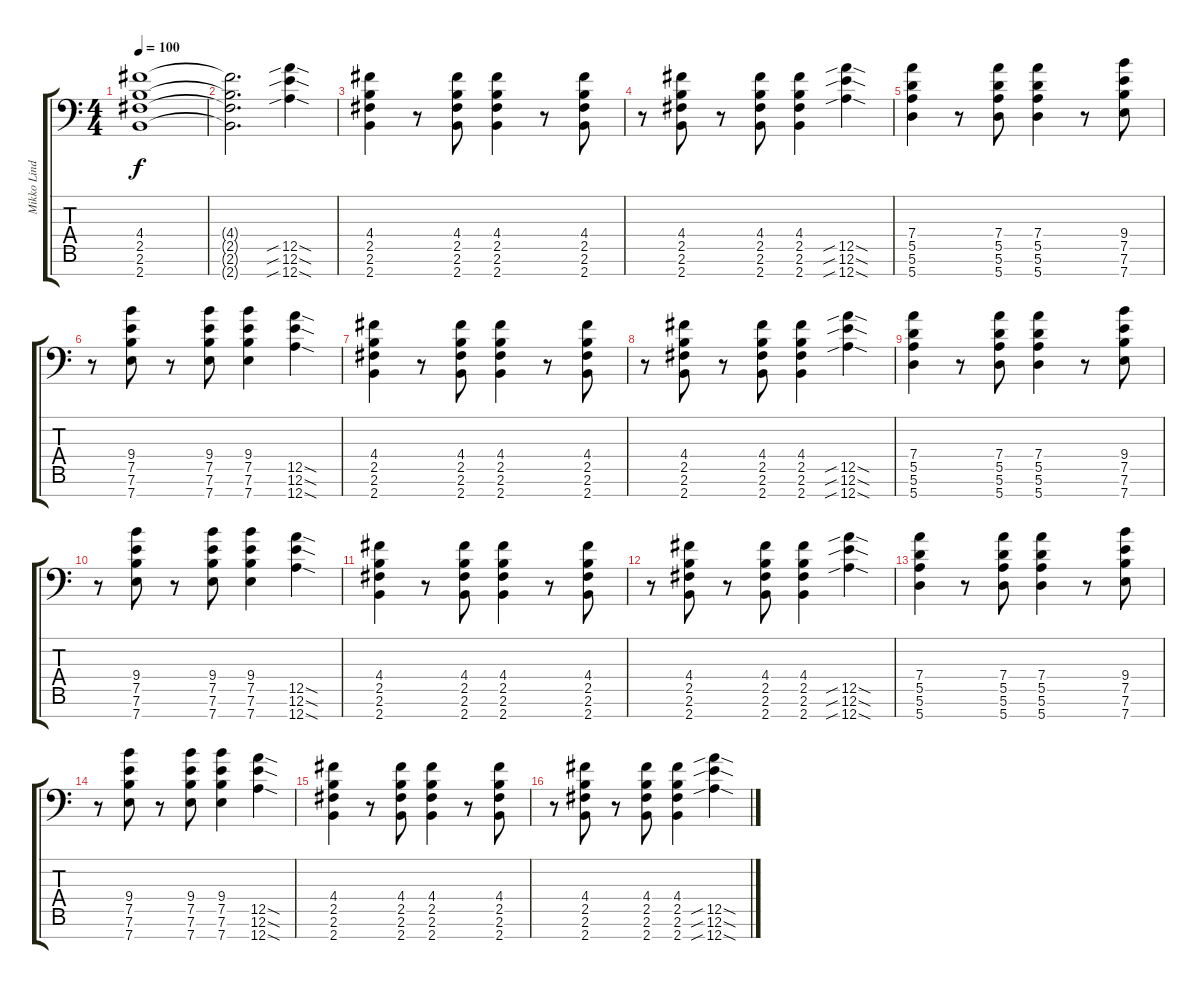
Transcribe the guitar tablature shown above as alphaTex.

\track ("Mikko Lindström" "Mikko Lind") {instrument acousticguitarsteel}
\staff {score tabs}
\tuning (E4 B3 G3 D3 A2 E2 A1) {hide}
\ts (4 4)
\tempo 100
\clef f4
\ks c
(4.4{t} 2.5{t} 2.6{t} 2.7{t}).1{dy f} |
(4.4{t} 2.5{t} 2.6{t} 2.7{t}).2{d} (12.5{sib sod} 12.6{sib sod} 12.7{sib sod}).4 |
(4.4 2.5 2.6 2.7).4 r.8 (4.4 2.5 2.6 2.7).8 (4.4 2.5 2.6 2.7).4 r.8 (4.4 2.5 2.6 2.7).8 |
r.8 (4.4 2.5 2.6 2.7).8 r.8 (4.4 2.5 2.6 2.7).8 (4.4 2.5 2.6 2.7).4 (12.5{sib sod} 12.6{sib sod} 12.7{sib sod}).4 |
(7.4 5.5 5.6 5.7).4 r.8 (7.4 5.5 5.6 5.7).8 (7.4 5.5 5.6 5.7).4 r.8 (9.4 7.5 7.6 7.7).8 |
r.8 (9.4 7.5 7.6 7.7).8 r.8 (9.4 7.5 7.6 7.7).8 (9.4 7.5 7.6 7.7).4 (12.5{sod} 12.6{sod} 12.7{sod}).4 |
(4.4 2.5 2.6 2.7).4 r.8 (4.4 2.5 2.6 2.7).8 (4.4 2.5 2.6 2.7).4 r.8 (4.4 2.5 2.6 2.7).8 |
r.8 (4.4 2.5 2.6 2.7).8 r.8 (4.4 2.5 2.6 2.7).8 (4.4 2.5 2.6 2.7).4 (12.5{sib sod} 12.6{sib sod} 12.7{sib sod}).4 |
(7.4 5.5 5.6 5.7).4 r.8 (7.4 5.5 5.6 5.7).8 (7.4 5.5 5.6 5.7).4 r.8 (9.4 7.5 7.6 7.7).8 |
r.8 (9.4 7.5 7.6 7.7).8 r.8 (9.4 7.5 7.6 7.7).8 (9.4 7.5 7.6 7.7).4 (12.5{sod} 12.6{sod} 12.7{sod}).4 |
(4.4 2.5 2.6 2.7).4 r.8 (4.4 2.5 2.6 2.7).8 (4.4 2.5 2.6 2.7).4 r.8 (4.4 2.5 2.6 2.7).8 |
r.8 (4.4 2.5 2.6 2.7).8 r.8 (4.4 2.5 2.6 2.7).8 (4.4 2.5 2.6 2.7).4 (12.5{sib sod} 12.6{sib sod} 12.7{sib sod}).4 |
(7.4 5.5 5.6 5.7).4 r.8 (7.4 5.5 5.6 5.7).8 (7.4 5.5 5.6 5.7).4 r.8 (9.4 7.5 7.6 7.7).8 |
r.8 (9.4 7.5 7.6 7.7).8 r.8 (9.4 7.5 7.6 7.7).8 (9.4 7.5 7.6 7.7).4 (12.5{sod} 12.6{sod} 12.7{sod}).4 |
(4.4 2.5 2.6 2.7).4 r.8 (4.4 2.5 2.6 2.7).8 (4.4 2.5 2.6 2.7).4 r.8 (4.4 2.5 2.6 2.7).8 |
r.8 (4.4 2.5 2.6 2.7).8 r.8 (4.4 2.5 2.6 2.7).8 (4.4 2.5 2.6 2.7).4 (12.5{sib sod} 12.6{sib sod} 12.7{sib sod}).4
